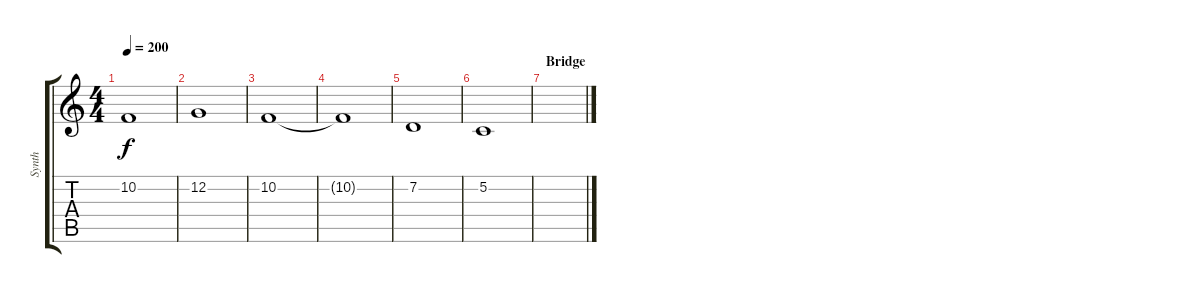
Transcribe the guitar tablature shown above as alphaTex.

\track ("Synth" "Synth") {instrument stringensemble1}
\staff {score tabs}
\tuning (C4 G3 Eb3 Bb2 F2 C2) {hide}
\ts (4 4)
\tempo 200
\clef g2
\ks c
10.2.1{dy f} |
12.2.1 |
10.2.1 |
10.2{t}.1 |
7.2.1 |
5.2.1 |
\section ("" "Bridge")
